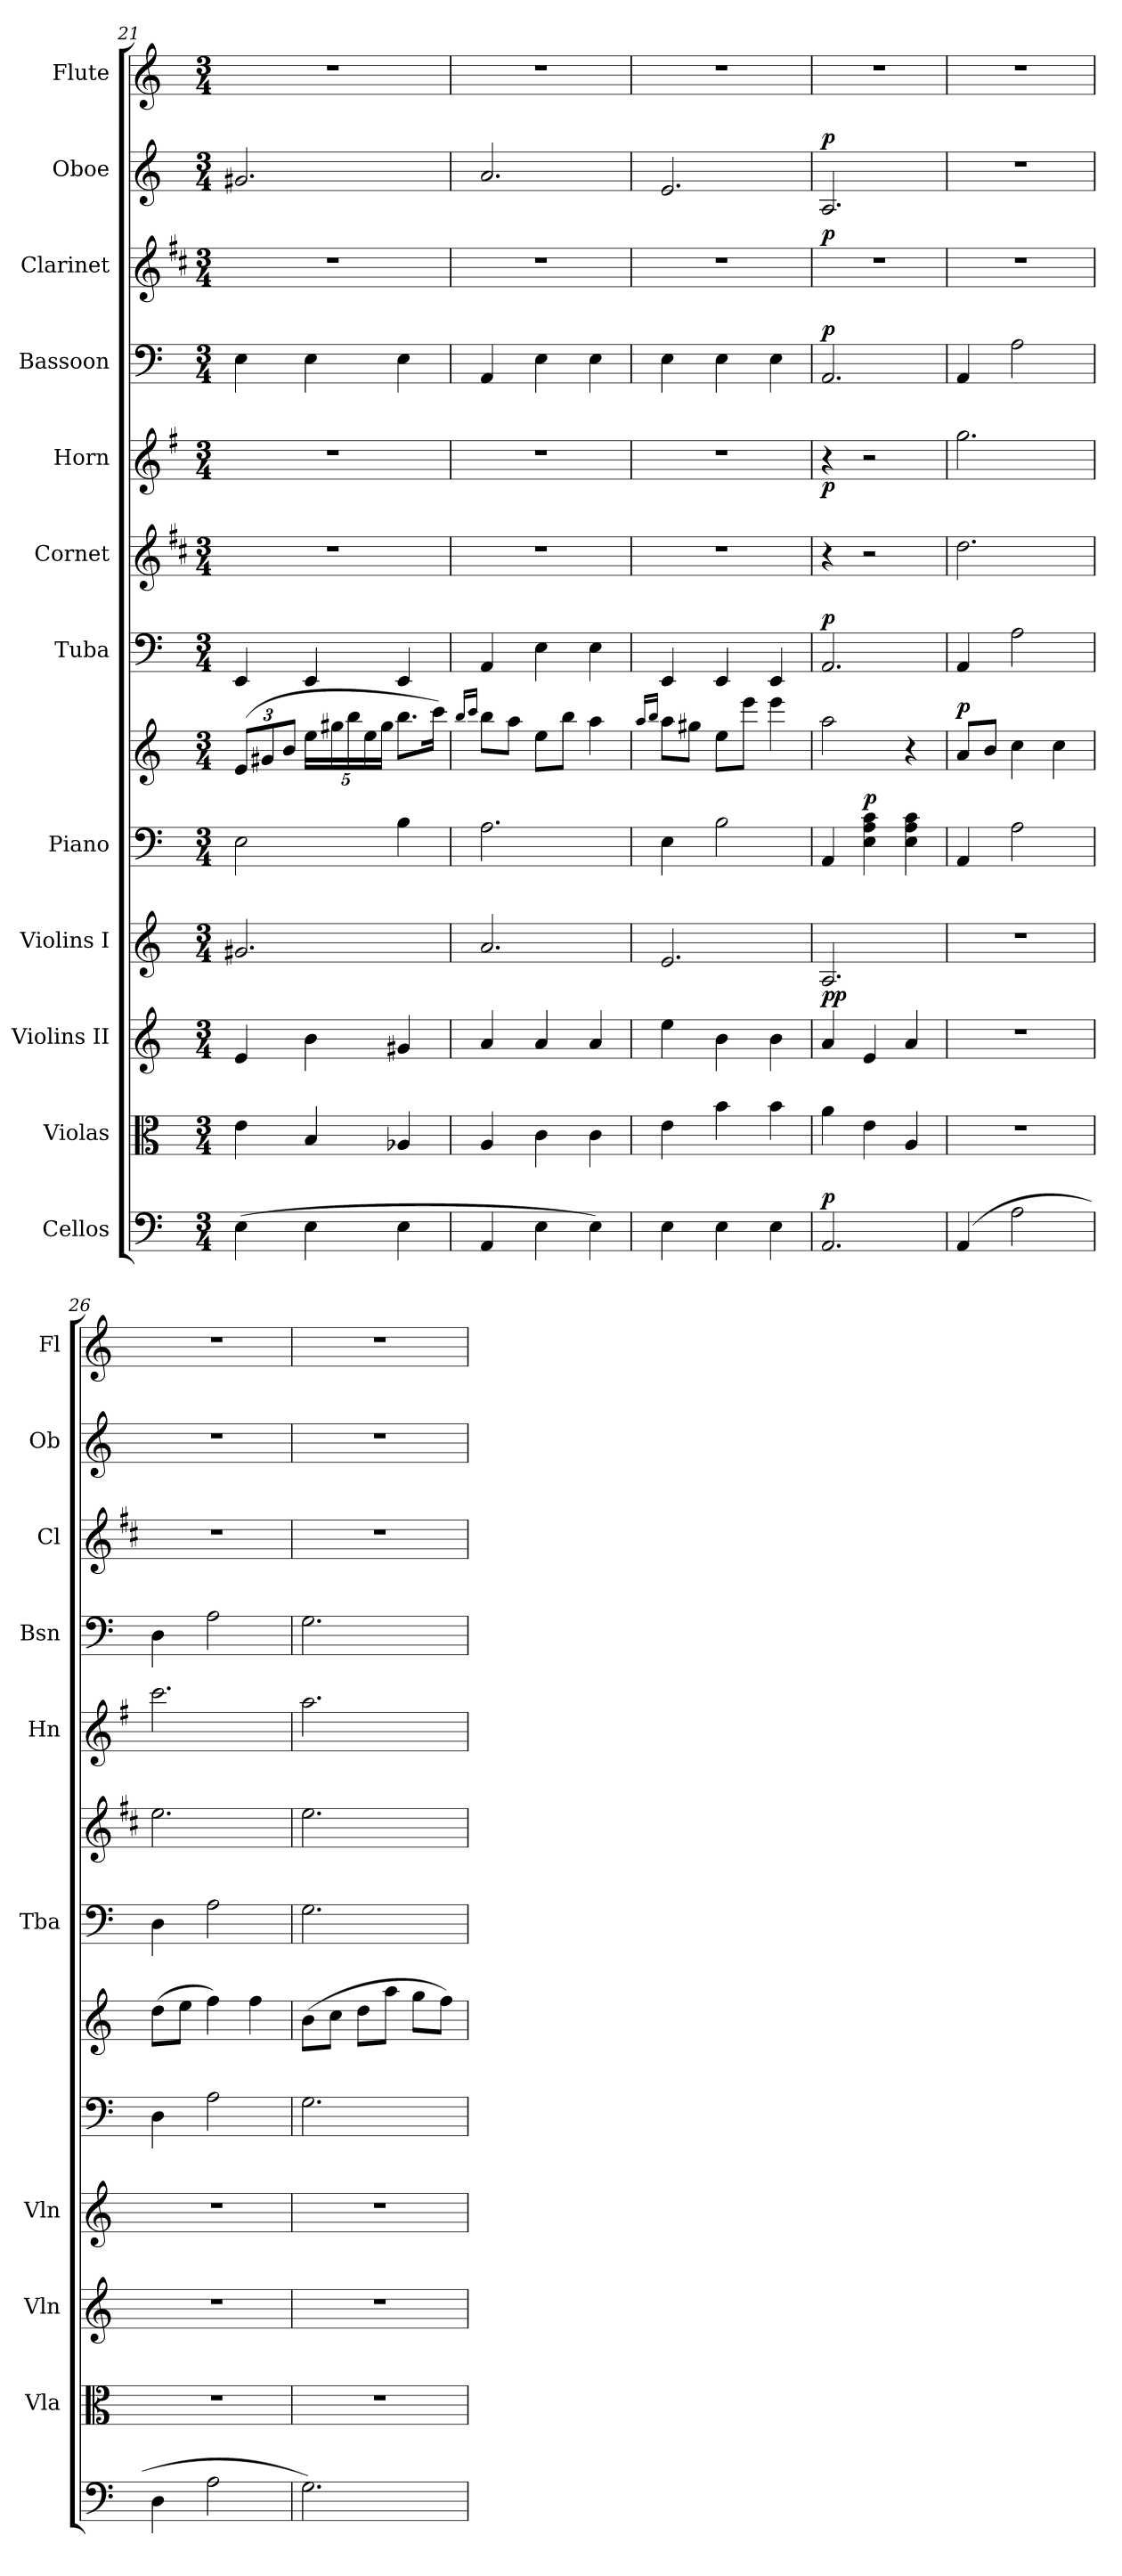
**kern	**dynam	**kern	**kern	**dynam	**kern	**kern	**kern	**dynam	**kern	**dynam	**kern	**kern	**dynam	**kern	**dynam	**kern	**dynam	**kern	**dynam	**kern
*part12	*part12	*part11	*part10	*part10	*part9	*part8	*part8	*part8	*part7	*part7	*part6	*part5	*part5	*part4	*part4	*part3	*part3	*part2	*part2	*part1
*staff13	*staff13	*staff12	*staff11	*staff11	*staff10	*staff9	*staff8	*staff8/9	*staff7	*staff7	*staff6	*staff5	*staff5	*staff4	*staff4	*staff3	*staff3	*staff2	*staff2	*staff1
*I"Cellos	*	*I"Violas	*I"Violins II	*	*I"Violins I	*I"Piano	*	*	*I"Tuba	*	*I"Cornet	*I"Horn	*	*I"Bassoon	*	*I"Clarinet	*	*I"Oboe	*	*I"Flute
*	*	*I'Vla	*I'Vln	*	*I'Vln	*	*	*	*I'Tba	*	*	*I'Hn	*	*I'Bsn	*	*I'Cl	*	*I'Ob	*	*I'Fl
*clefF4	*	*clefC3	*clefG2	*	*clefG2	*clefF4	*clefG2	*	*clefF4	*	*clefG2	*clefG2	*	*clefF4	*	*clefG2	*	*clefG2	*	*clefG2
*	*	*	*	*	*	*	*	*	*	*	*ITrd1c2	*ITrd4c7	*	*	*	*ITrd1c2	*	*	*	*
*k[]	*	*k[]	*k[]	*	*k[]	*k[]	*k[]	*	*k[]	*	*k[]	*k[]	*	*k[]	*	*k[]	*	*k[]	*	*k[]
*M3/4	*	*M3/4	*M3/4	*	*M3/4	*M3/4	*M3/4	*	*M3/4	*	*M3/4	*M3/4	*	*M3/4	*	*M3/4	*	*M3/4	*	*M3/4
*	*	*	*	*	*	*	*Xbrackettup	*	*	*	*	*	*	*	*	*	*	*	*	*
=21	=21	=21	=21	=21	=21	=21	=21	=21	=21	=21	=21	=21	=21	=21	=21	=21	=21	=21	=21	=21
(4E\	.	4e\	4e/	.	2.g#X/	2E\	(12e/L	.	4EE/	.	2.r	2.r	.	4E\	.	2.r	.	2.g#X/	.	2.r
.	.	.	.	.	.	.	12g#X/	.	.	.	.	.	.	.	.	.	.	.	.	.
.	.	.	.	.	.	.	12b/J	.	.	.	.	.	.	.	.	.	.	.	.	.
4E\	.	4B/	4b\	.	.	.	20ee\LL	.	4EE/	.	.	.	.	4E\	.	.	.	.	.	.
.	.	.	.	.	.	.	20gg#X\	.	.	.	.	.	.	.	.	.	.	.	.	.
.	.	.	.	.	.	.	20bb\	.	.	.	.	.	.	.	.	.	.	.	.	.
.	.	.	.	.	.	.	20ee\	.	.	.	.	.	.	.	.	.	.	.	.	.
.	.	.	.	.	.	.	20gg#\JJ	.	.	.	.	.	.	.	.	.	.	.	.	.
4E\	.	4A-X/	4g#X/	.	.	4B\	8.bb\L	.	4EE/	.	.	.	.	4E\	.	.	.	.	.	.
.	.	.	.	.	.	.	16ccc\Jk)	.	.	.	.	.	.	.	.	.	.	.	.	.
=22	=22	=22	=22	=22	=22	=22	=22	=22	=22	=22	=22	=22	=22	=22	=22	=22	=22	=22	=22	=22
.	.	.	.	.	.	.	16qbb/LL	.	.	.	.	.	.	.	.	.	.	.	.	.
.	.	.	.	.	.	.	16qccc/JJ	.	.	.	.	.	.	.	.	.	.	.	.	.
4AA/	.	4A/	4a/	.	2.a/	2.A\	8bb\L	.	4AA/	.	2.r	2.r	.	4AA/	.	2.r	.	2.a/	.	2.r
.	.	.	.	.	.	.	8aa\J	.	.	.	.	.	.	.	.	.	.	.	.	.
4E\	.	4c\	4a/	.	.	.	8ee\L	.	4E\	.	.	.	.	4E\	.	.	.	.	.	.
.	.	.	.	.	.	.	8bb\J	.	.	.	.	.	.	.	.	.	.	.	.	.
4E\)	.	4c\	4a/	.	.	.	4aa\	.	4E\	.	.	.	.	4E\	.	.	.	.	.	.
!!LO:PB:g=z
=23	=23	=23	=23	=23	=23	=23	=23	=23	=23	=23	=23	=23	=23	=23	=23	=23	=23	=23	=23	=23
.	.	.	.	.	.	.	16qaa/LL	.	.	.	.	.	.	.	.	.	.	.	.	.
.	.	.	.	.	.	.	16qbb/JJ	.	.	.	.	.	.	.	.	.	.	.	.	.
4E\	.	4e\	4ee\	.	2.e/	4E\	8aa\L	.	4EE/	.	2.r	2.r	.	4E\	.	2.r	.	2.e/	.	2.r
.	.	.	.	.	.	.	8gg#X\J	.	.	.	.	.	.	.	.	.	.	.	.	.
4E\	.	4b\	4b\	.	.	2B\	8ee\L	.	4EE/	.	.	.	.	4E\	.	.	.	.	.	.
.	.	.	.	.	.	.	8eee\J	.	.	.	.	.	.	.	.	.	.	.	.	.
4E\	.	4b\	4b\	.	.	.	4eee\	.	4EE/	.	.	.	.	4E\	.	.	.	.	.	.
=24	=24	=24	=24	=24	=24	=24	=24	=24	=24	=24	=24	=24	=24	=24	=24	=24	=24	=24	=24	=24
!	!LO:DY:a	!	!	!LO:DY:a	!	!	!	!	!	!	!	!	!	!	!	!	!	!	!	!
!	!	!	!	!LO:DY:n=1:a	!	!	!	!	!	!LO:DY:a	!	!	!LO:DY:b	!	!LO:DY:a	!	!LO:DY:a	!	!LO:DY:a	!
2.AA/	p	4a\	4a/	p p	2.A/	4AA/	2aa\	.	2.AA/	p	4r	4r	p	2.AA/	p	2.r	p	2.A/	p	2.r
!	!	!	!	!	!	!	!	!LO:DY:a=2	!	!	!	!	!	!	!	!	!	!	!	!
.	.	4e\	4e/	.	.	4E\ 4A\ 4c\	.	p	.	.	2r	2r	.	.	.	.	.	.	.	.
.	.	4A/	4a/	.	.	4E\ 4A\ 4c\	4r	.	.	.	.	.	.	.	.	.	.	.	.	.
=25	=25	=25	=25	=25	=25	=25	=25	=25	=25	=25	=25	=25	=25	=25	=25	=25	=25	=25	=25	=25
!	!	!	!	!	!	!	!	!LO:DY:a	!	!	!	!	!	!	!	!	!	!	!	!
(4AA/	.	2.r	2.r	.	2.r	4AA/	8a/L	p	4AA/	.	2.cc\	2.cc\	.	4AA/	.	2.r	.	2.r	.	2.r
.	.	.	.	.	.	.	8b/J	.	.	.	.	.	.	.	.	.	.	.	.	.
2A\	.	.	.	.	.	2A\	4cc\	.	2A\	.	.	.	.	2A\	.	.	.	.	.	.
.	.	.	.	.	.	.	4cc\	.	.	.	.	.	.	.	.	.	.	.	.	.
=26	=26	=26	=26	=26	=26	=26	=26	=26	=26	=26	=26	=26	=26	=26	=26	=26	=26	=26	=26	=26
4D\	.	2.r	2.r	.	2.r	4D\	(8dd\L	.	4D\	.	2.dd\	2.ff\	.	4D\	.	2.r	.	2.r	.	2.r
.	.	.	.	.	.	.	8ee\J	.	.	.	.	.	.	.	.	.	.	.	.	.
2A\	.	.	.	.	.	2A\	4ff\)	.	2A\	.	.	.	.	2A\	.	.	.	.	.	.
.	.	.	.	.	.	.	4ff\	.	.	.	.	.	.	.	.	.	.	.	.	.
=27	=27	=27	=27	=27	=27	=27	=27	=27	=27	=27	=27	=27	=27	=27	=27	=27	=27	=27	=27	=27
2.G\)	.	2.r	2.r	.	2.r	2.G\	(8b\L	.	2.G\	.	2.dd\	2.dd\	.	2.G\	.	2.r	.	2.r	.	2.r
.	.	.	.	.	.	.	8cc\J	.	.	.	.	.	.	.	.	.	.	.	.	.
.	.	.	.	.	.	.	8dd\L	.	.	.	.	.	.	.	.	.	.	.	.	.
.	.	.	.	.	.	.	8aa\J	.	.	.	.	.	.	.	.	.	.	.	.	.
.	.	.	.	.	.	.	8gg\L	.	.	.	.	.	.	.	.	.	.	.	.	.
.	.	.	.	.	.	.	8ff\J)	.	.	.	.	.	.	.	.	.	.	.	.	.
=	=	=	=	=	=	=	=	=	=	=	=	=	=	=	=	=	=	=	=	=
*-	*-	*-	*-	*-	*-	*-	*-	*-	*-	*-	*-	*-	*-	*-	*-	*-	*-	*-	*-	*-
